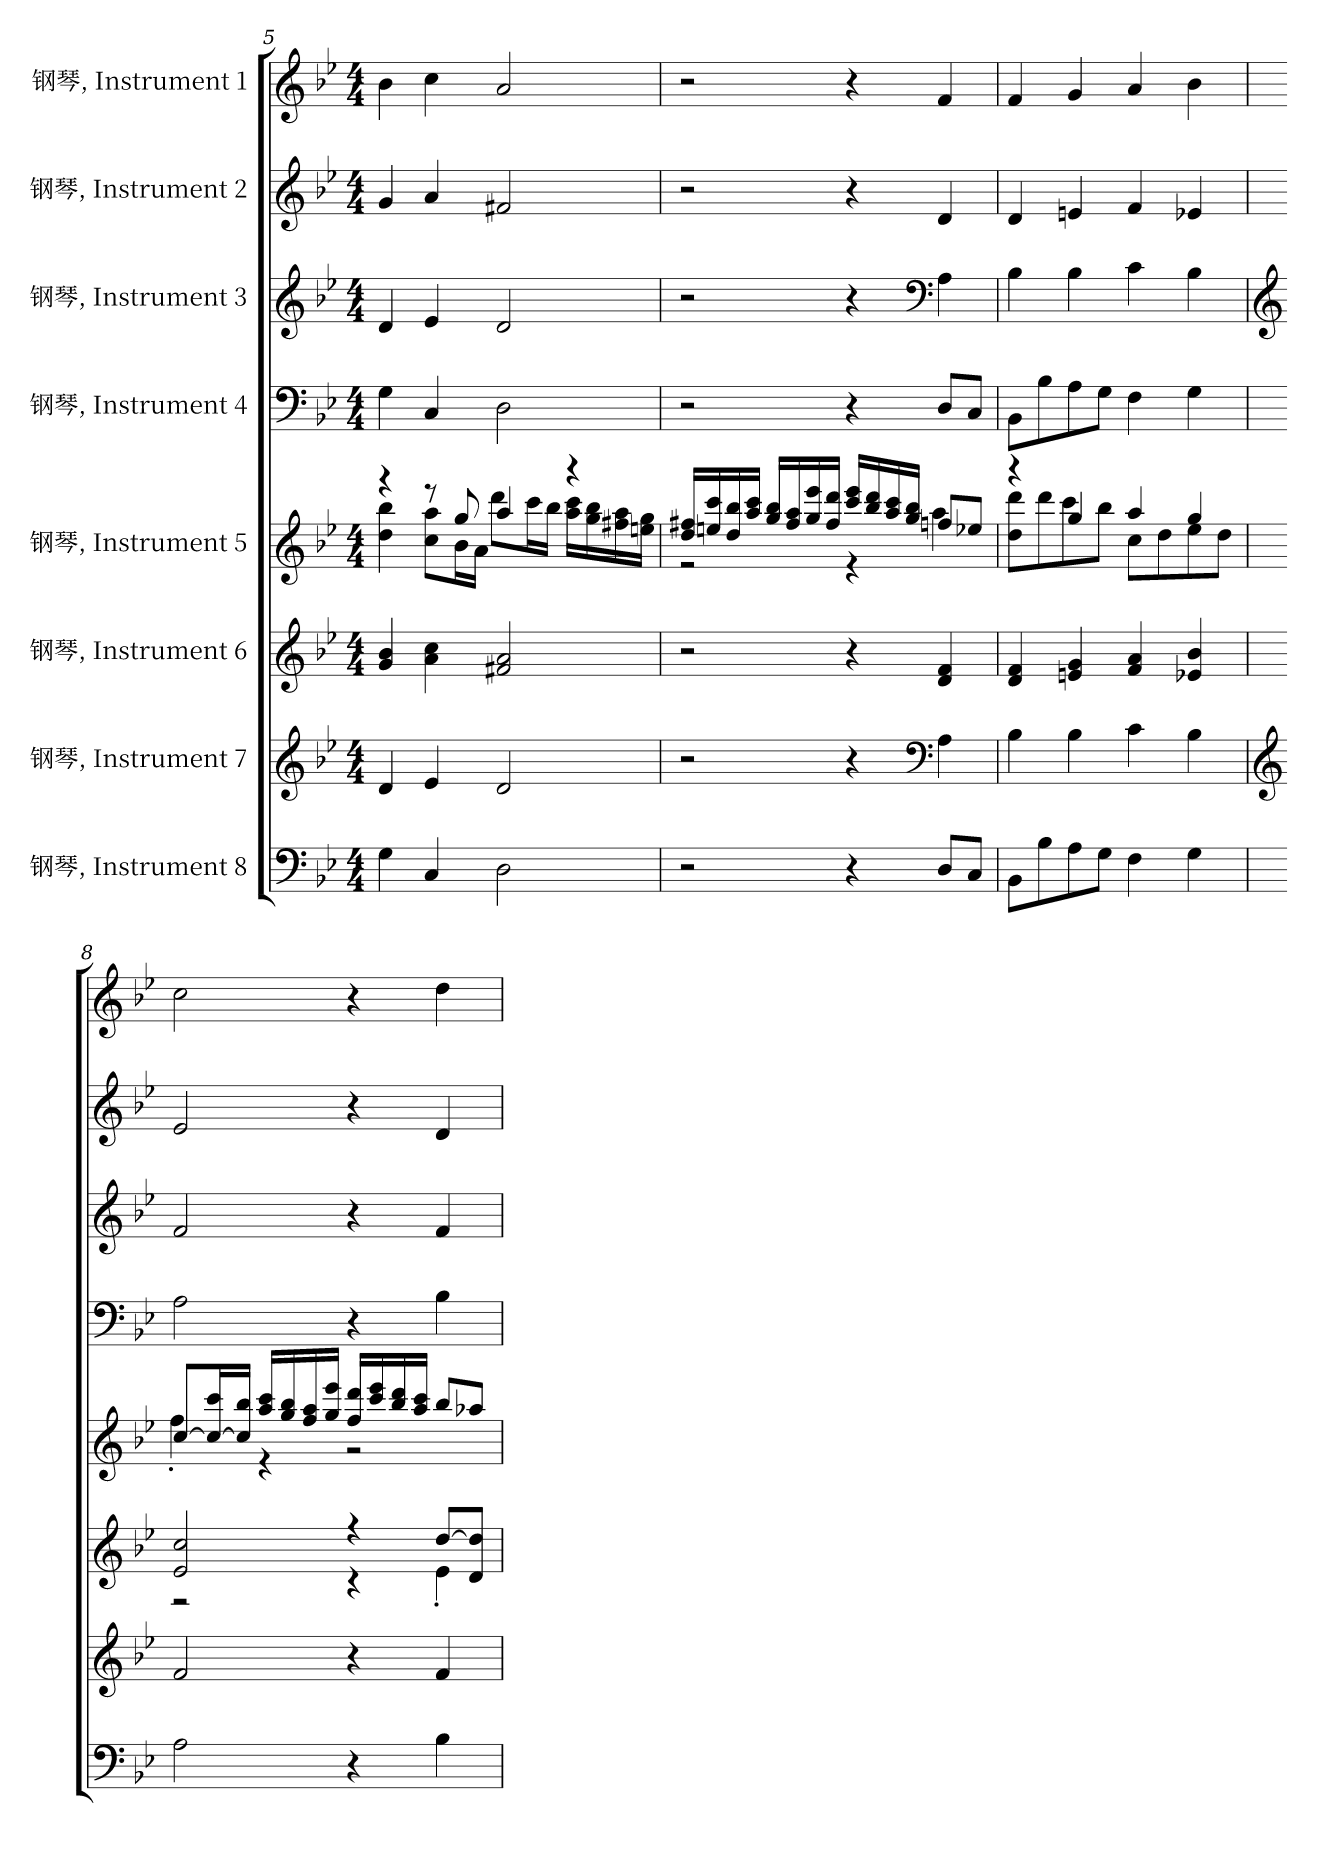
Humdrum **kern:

**kern	**kern	**kern	**kern	**kern	**kern	**kern	**kern
*part8	*part7	*part6	*part5	*part4	*part3	*part2	*part1
*staff8	*staff7	*staff6	*staff5	*staff4	*staff3	*staff2	*staff1
*I"钢琴, Instrument 8	*I"钢琴, Instrument 7	*I"钢琴, Instrument 6	*I"钢琴, Instrument 5	*I"钢琴, Instrument 4	*I"钢琴, Instrument 3	*I"钢琴, Instrument 2	*I"钢琴, Instrument 1
!!LO:PB:g=z
*clefF4	*clefG2	*clefG2	*clefG2	*clefF4	*clefG2	*clefG2	*clefG2
*k[b-e-]	*k[b-e-]	*k[b-e-]	*k[b-e-]	*k[b-e-]	*k[b-e-]	*k[b-e-]	*k[b-e-]
*M4/4	*M4/4	*M4/4	*M4/4	*M4/4	*M4/4	*M4/4	*M4/4
=5	=5	=5	=5	=5	=5	=5	=5
*	*	*	*^	*	*	*	*
4G\	4d/	4g/ 4b-/	4r	4dd\ 4bb-\	4G\	4d/	4g/	4b-\
4C/	4e-/	4a\ 4cc\	8r	8cc\ 8aa\L	4C/	4e-/	4a/	4cc\
.	.	.	8gg/	16b-\L	.	.	.	.
.	.	.	.	16a\JJ	.	.	.	.
2D\	2d/	2f#X/ 2a/	4aa/	8ddd\L	2D\	2d/	2f#X/	2a/
.	.	.	.	16ccc\L	.	.	.	.
.	.	.	.	16bb-\JJ	.	.	.	.
.	.	.	4r	16aa\ 16ccc\LL	.	.	.	.
.	.	.	.	16gg\ 16bb-\	.	.	.	.
.	.	.	.	16ff#X\ 16aa\	.	.	.	.
.	.	.	.	16een\ 16gg\JJ	.	.	.	.
=6	=6	=6	=6	=6	=6	=6	=6	=6
2r	2r	2r	16dd/ 16ff#X/LL	2r	2r	2r	2r	2r
.	.	.	16een/ 16ccc/	.	.	.	.	.
.	.	.	16dd/ 16bb-/	.	.	.	.	.
.	.	.	16aa/ 16ccc/JJ	.	.	.	.	.
.	.	.	16gg/ 16bb-/LL	.	.	.	.	.
.	.	.	16ff#/ 16aa/	.	.	.	.	.
.	.	.	16gg/ 16eee-/	.	.	.	.	.
.	.	.	16ff#/ 16ddd/JJ	.	.	.	.	.
4r	4r	4r	16ccc/ 16eee-/LL	4r	4r	4r	4r	4r
.	.	.	16bb-/ 16ddd/	.	.	.	.	.
.	.	.	16aa/ 16ccc/	.	.	.	.	.
.	.	.	16gg/ 16bb-/JJ	.	.	.	.	.
*	*clefF4	*	*	*	*	*clefF4	*	*
8D/L	4A\	4d/ 4f/	8ffn/L	4aa\	8D/L	4A\	4d/	4f/
8C/J	.	.	8ee-X/J	.	8C/J	.	.	.
!!LO:PB:g=z
=7	=7	=7	=7	=7	=7	=7	=7	=7
8BB-\L	4B-\	4d/ 4f/	4r	8dd\ 8ddd\L	8BB-\L	4B-\	4d/	4f/
8B-\	.	.	.	8ddd\	8B-\	.	.	.
8A\	4B-\	4en/ 4g/	4gg/	8ccc\	8A\	4B-\	4en/	4g/
8G\J	.	.	.	8bb-\J	8G\J	.	.	.
4F\	4c\	4f/ 4a/	4aa/	8cc\L	4F\	4c\	4f/	4a/
.	.	.	.	8dd\	.	.	.	.
4G\	4B-\	4e-X/ 4b-/	4gg/	8ee-\	4G\	4B-\	4e-X/	4b-\
.	.	.	.	8dd\J	.	.	.	.
=8	=8	=8	=8	=8	=8	=8	=8	=8
*	*clefG2	*	*	*	*	*clefG2	*	*
*	*	*^	*	*	*	*	*	*
2A\	2f/	2e-/ 2cc/	2r	[8cc/L	4ff'\	2A\	2f/	2e-/	2cc\
.	.	.	.	16cc/_ 16ccc/L	.	.	.	.	.
.	.	.	.	16cc/] 16bb-/JJ	.	.	.	.	.
.	.	.	.	16aa/ 16ccc/LL	4r	.	.	.	.
.	.	.	.	16gg/ 16bb-/	.	.	.	.	.
.	.	.	.	16ff/ 16aa/	.	.	.	.	.
.	.	.	.	16gg/ 16eee-/JJ	.	.	.	.	.
4r	4r	4r	4r	16ff/ 16ddd/LL	2r	4r	4r	4r	4r
.	.	.	.	16ccc/ 16eee-/	.	.	.	.	.
.	.	.	.	16bb-/ 16ddd/	.	.	.	.	.
.	.	.	.	16aa/ 16ccc/JJ	.	.	.	.	.
4B-\	4f/	[8dd/L	4e-'\	8bb-/L	.	4B-\	4f/	4d/	4dd\
.	.	8d/ 8dd/]J	.	8aa-X/J	.	.	.	.	.
*	*	*v	*v	*	*	*	*	*	*
*	*	*	*v	*v	*	*	*	*
=	=	=	=	=	=	=	=
*-	*-	*-	*-	*-	*-	*-	*-
